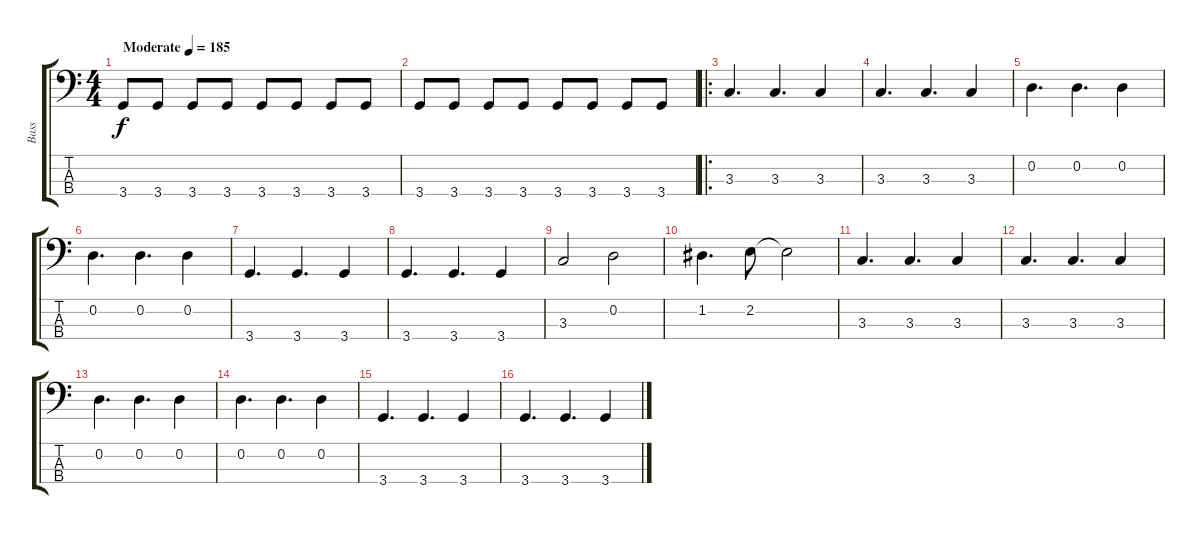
\track ("Bass" "Bass") {instrument electricbassfinger}
\staff {score tabs}
\tuning (G2 D2 A1 E1) {hide}
\ts (4 4)
\tempo (185 "Moderate")
\clef f4
\ks c
3.4.8{dy f instrument electricbassfinger} 3.4.8 3.4.8 3.4.8 3.4.8 3.4.8 3.4.8 3.4.8 |
3.4.8 3.4.8 3.4.8 3.4.8 3.4.8 3.4.8 3.4.8 3.4.8 |
\ro
3.3.4{d} 3.3.4{d} 3.3.4 |
3.3.4{d} 3.3.4{d} 3.3.4 |
0.2.4{d} 0.2.4{d} 0.2.4 |
0.2.4{d} 0.2.4{d} 0.2.4 |
3.4.4{d} 3.4.4{d} 3.4.4 |
3.4.4{d} 3.4.4{d} 3.4.4 |
3.3.2 0.2.2 |
1.2.4{d} 2.2.8 2.2{t}.2 |
3.3.4{d} 3.3.4{d} 3.3.4 |
3.3.4{d} 3.3.4{d} 3.3.4 |
0.2.4{d} 0.2.4{d} 0.2.4 |
0.2.4{d} 0.2.4{d} 0.2.4 |
3.4.4{d} 3.4.4{d} 3.4.4 |
3.4.4{d} 3.4.4{d} 3.4.4
